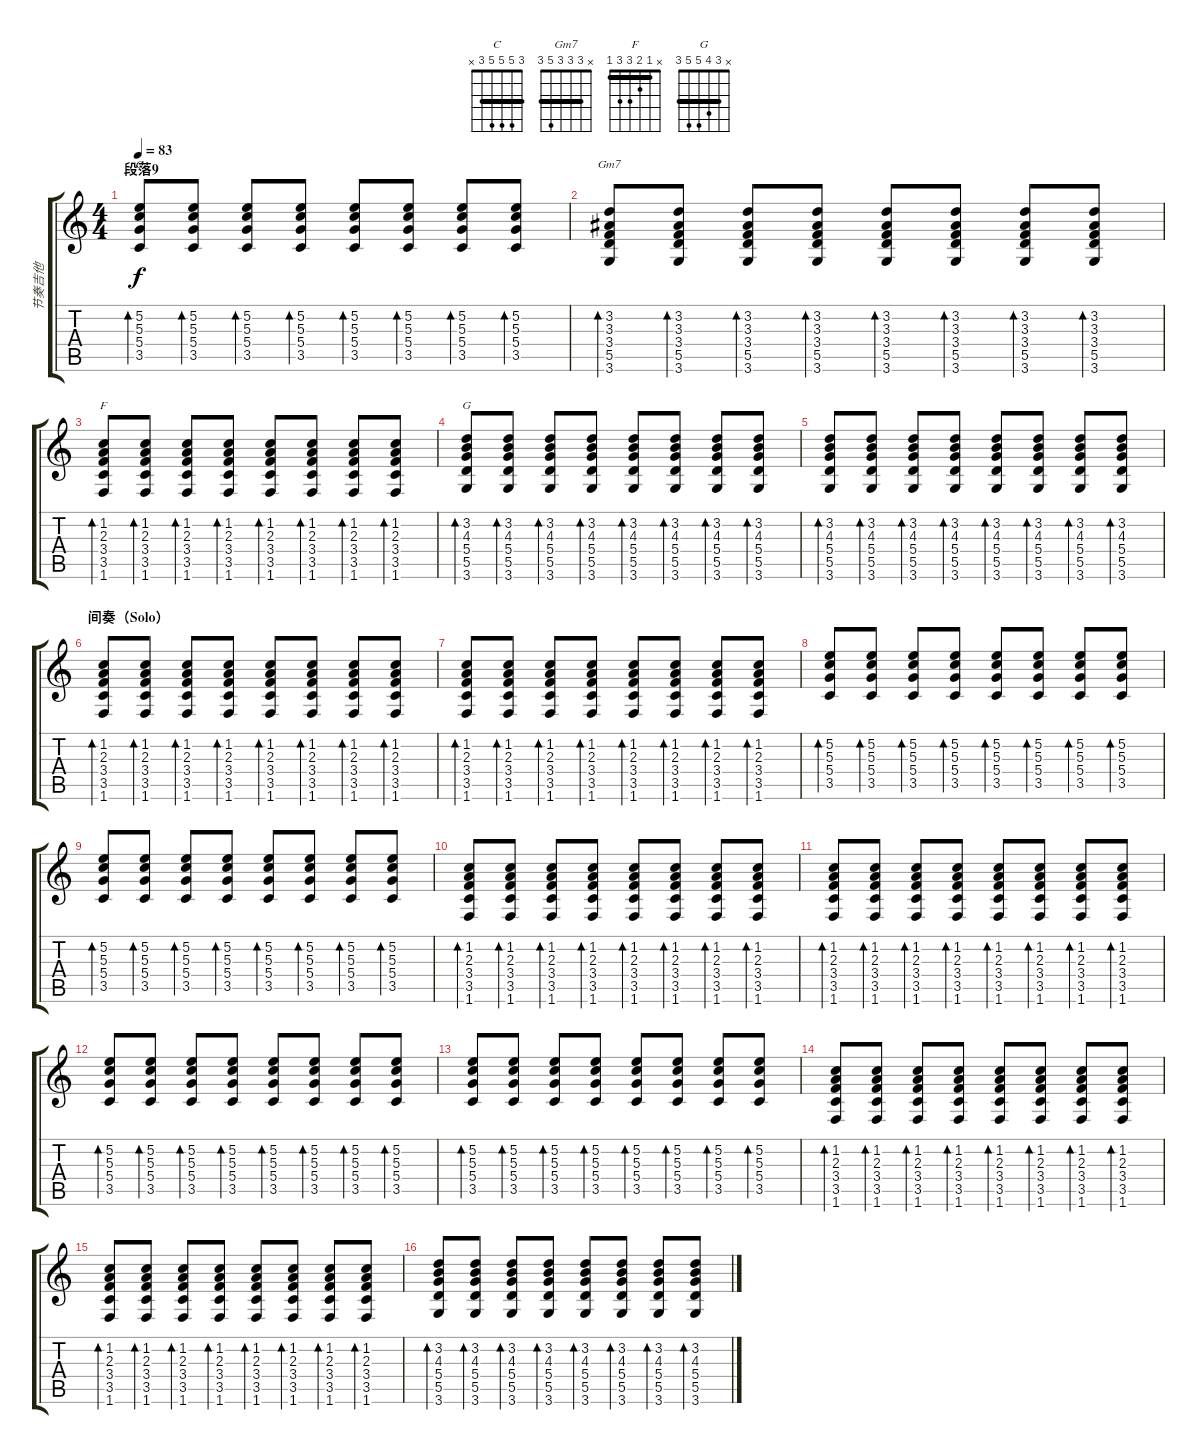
\track ("节奏吉他" "节奏吉他") {instrument distortionguitar}
\staff {score tabs}
\tuning (E4 B3 G3 D3 A2 E2) {hide}
\chord ("C" 3 5 5 5 3 x) {barre 3}
\chord ("Gm7" x 3 3 3 5 3) {barre 3}
\chord ("F" x 1 2 3 3 1) {barre 1}
\chord ("G" x 3 4 5 5 3) {barre 3}
\ts (4 4)
\section ("" "段落9")
\tempo 83
\clef g2
\ks c
(5.2 5.3 5.4 3.5).8{bd 30 ch "C" dy f} (5.2 5.3 5.4 3.5).8{bd 30} (5.2 5.3 5.4 3.5).8{bd 30} (5.2 5.3 5.4 3.5).8{bd 30} (5.2 5.3 5.4 3.5).8{bd 30} (5.2 5.3 5.4 3.5).8{bd 30} (5.2 5.3 5.4 3.5).8{bd 30} (5.2 5.3 5.4 3.5).8{bd 30} |
(3.2 3.3 3.4 5.5 3.6).8{bd 30 ch "Gm7"} (3.2 3.3 3.4 5.5 3.6).8{bd 30} (3.2 3.3 3.4 5.5 3.6).8{bd 30} (3.2 3.3 3.4 5.5 3.6).8{bd 30} (3.2 3.3 3.4 5.5 3.6).8{bd 30} (3.2 3.3 3.4 5.5 3.6).8{bd 30} (3.2 3.3 3.4 5.5 3.6).8{bd 30} (3.2 3.3 3.4 5.5 3.6).8{bd 30} |
(1.2 2.3 3.4 3.5 1.6).8{bd 30 ch "F"} (1.2 2.3 3.4 3.5 1.6).8{bd 30} (1.2 2.3 3.4 3.5 1.6).8{bd 30} (1.2 2.3 3.4 3.5 1.6).8{bd 30} (1.2 2.3 3.4 3.5 1.6).8{bd 30} (1.2 2.3 3.4 3.5 1.6).8{bd 30} (1.2 2.3 3.4 3.5 1.6).8{bd 30} (1.2 2.3 3.4 3.5 1.6).8{bd 30} |
(3.2 4.3 5.4 5.5 3.6).8{bd 30 ch "G"} (3.2 4.3 5.4 5.5 3.6).8{bd 30} (3.2 4.3 5.4 5.5 3.6).8{bd 30} (3.2 4.3 5.4 5.5 3.6).8{bd 30} (3.2 4.3 5.4 5.5 3.6).8{bd 30} (3.2 4.3 5.4 5.5 3.6).8{bd 30} (3.2 4.3 5.4 5.5 3.6).8{bd 30} (3.2 4.3 5.4 5.5 3.6).8{bd 30} |
(3.2 4.3 5.4 5.5 3.6).8{bd 30} (3.2 4.3 5.4 5.5 3.6).8{bd 30} (3.2 4.3 5.4 5.5 3.6).8{bd 30} (3.2 4.3 5.4 5.5 3.6).8{bd 30} (3.2 4.3 5.4 5.5 3.6).8{bd 30} (3.2 4.3 5.4 5.5 3.6).8{bd 30} (3.2 4.3 5.4 5.5 3.6).8{bd 30} (3.2 4.3 5.4 5.5 3.6).8{bd 30} |
\section ("" "间奏（Solo）")
(1.2 2.3 3.4 3.5 1.6).8{bd 30} (1.2 2.3 3.4 3.5 1.6).8{bd 30} (1.2 2.3 3.4 3.5 1.6).8{bd 30} (1.2 2.3 3.4 3.5 1.6).8{bd 30} (1.2 2.3 3.4 3.5 1.6).8{bd 30} (1.2 2.3 3.4 3.5 1.6).8{bd 30} (1.2 2.3 3.4 3.5 1.6).8{bd 30} (1.2 2.3 3.4 3.5 1.6).8{bd 30} |
(1.2 2.3 3.4 3.5 1.6).8{bd 30} (1.2 2.3 3.4 3.5 1.6).8{bd 30} (1.2 2.3 3.4 3.5 1.6).8{bd 30} (1.2 2.3 3.4 3.5 1.6).8{bd 30} (1.2 2.3 3.4 3.5 1.6).8{bd 30} (1.2 2.3 3.4 3.5 1.6).8{bd 30} (1.2 2.3 3.4 3.5 1.6).8{bd 30} (1.2 2.3 3.4 3.5 1.6).8{bd 30} |
(5.2 5.3 5.4 3.5).8{bd 30} (5.2 5.3 5.4 3.5).8{bd 30} (5.2 5.3 5.4 3.5).8{bd 30} (5.2 5.3 5.4 3.5).8{bd 30} (5.2 5.3 5.4 3.5).8{bd 30} (5.2 5.3 5.4 3.5).8{bd 30} (5.2 5.3 5.4 3.5).8{bd 30} (5.2 5.3 5.4 3.5).8{bd 30} |
(5.2 5.3 5.4 3.5).8{bd 30} (5.2 5.3 5.4 3.5).8{bd 30} (5.2 5.3 5.4 3.5).8{bd 30} (5.2 5.3 5.4 3.5).8{bd 30} (5.2 5.3 5.4 3.5).8{bd 30} (5.2 5.3 5.4 3.5).8{bd 30} (5.2 5.3 5.4 3.5).8{bd 30} (5.2 5.3 5.4 3.5).8{bd 30} |
(1.2 2.3 3.4 3.5 1.6).8{bd 30} (1.2 2.3 3.4 3.5 1.6).8{bd 30} (1.2 2.3 3.4 3.5 1.6).8{bd 30} (1.2 2.3 3.4 3.5 1.6).8{bd 30} (1.2 2.3 3.4 3.5 1.6).8{bd 30} (1.2 2.3 3.4 3.5 1.6).8{bd 30} (1.2 2.3 3.4 3.5 1.6).8{bd 30} (1.2 2.3 3.4 3.5 1.6).8{bd 30} |
(1.2 2.3 3.4 3.5 1.6).8{bd 30} (1.2 2.3 3.4 3.5 1.6).8{bd 30} (1.2 2.3 3.4 3.5 1.6).8{bd 30} (1.2 2.3 3.4 3.5 1.6).8{bd 30} (1.2 2.3 3.4 3.5 1.6).8{bd 30} (1.2 2.3 3.4 3.5 1.6).8{bd 30} (1.2 2.3 3.4 3.5 1.6).8{bd 30} (1.2 2.3 3.4 3.5 1.6).8{bd 30} |
(5.2 5.3 5.4 3.5).8{bd 30} (5.2 5.3 5.4 3.5).8{bd 30} (5.2 5.3 5.4 3.5).8{bd 30} (5.2 5.3 5.4 3.5).8{bd 30} (5.2 5.3 5.4 3.5).8{bd 30} (5.2 5.3 5.4 3.5).8{bd 30} (5.2 5.3 5.4 3.5).8{bd 30} (5.2 5.3 5.4 3.5).8{bd 30} |
(5.2 5.3 5.4 3.5).8{bd 30} (5.2 5.3 5.4 3.5).8{bd 30} (5.2 5.3 5.4 3.5).8{bd 30} (5.2 5.3 5.4 3.5).8{bd 30} (5.2 5.3 5.4 3.5).8{bd 30} (5.2 5.3 5.4 3.5).8{bd 30} (5.2 5.3 5.4 3.5).8{bd 30} (5.2 5.3 5.4 3.5).8{bd 30} |
(1.2 2.3 3.4 3.5 1.6).8{bd 30} (1.2 2.3 3.4 3.5 1.6).8{bd 30} (1.2 2.3 3.4 3.5 1.6).8{bd 30} (1.2 2.3 3.4 3.5 1.6).8{bd 30} (1.2 2.3 3.4 3.5 1.6).8{bd 30} (1.2 2.3 3.4 3.5 1.6).8{bd 30} (1.2 2.3 3.4 3.5 1.6).8{bd 30} (1.2 2.3 3.4 3.5 1.6).8{bd 30} |
(1.2 2.3 3.4 3.5 1.6).8{bd 30} (1.2 2.3 3.4 3.5 1.6).8{bd 30} (1.2 2.3 3.4 3.5 1.6).8{bd 30} (1.2 2.3 3.4 3.5 1.6).8{bd 30} (1.2 2.3 3.4 3.5 1.6).8{bd 30} (1.2 2.3 3.4 3.5 1.6).8{bd 30} (1.2 2.3 3.4 3.5 1.6).8{bd 30} (1.2 2.3 3.4 3.5 1.6).8{bd 30} |
(3.2 4.3 5.4 5.5 3.6).8{bd 30} (3.2 4.3 5.4 5.5 3.6).8{bd 30} (3.2 4.3 5.4 5.5 3.6).8{bd 30} (3.2 4.3 5.4 5.5 3.6).8{bd 30} (3.2 4.3 5.4 5.5 3.6).8{bd 30} (3.2 4.3 5.4 5.5 3.6).8{bd 30} (3.2 4.3 5.4 5.5 3.6).8{bd 30} (3.2 4.3 5.4 5.5 3.6).8{bd 30}
